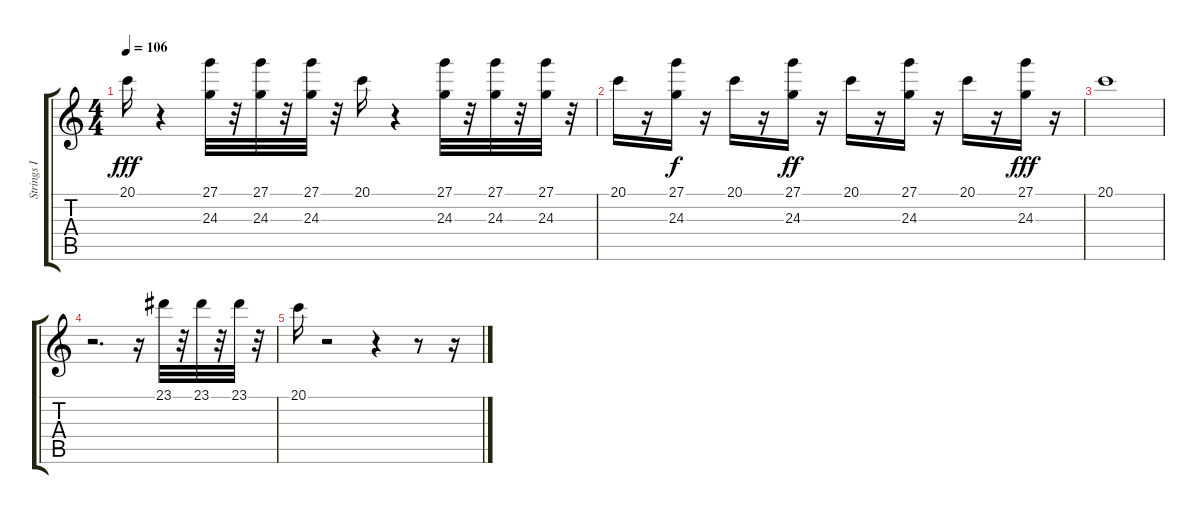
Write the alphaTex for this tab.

\track ("Strings I" "Strings I") {instrument stringensemble1}
\staff {score tabs}
\tuning (E4 B3 G3 D3 A2 E2) {hide}
\ts (4 4)
\tempo 106
\clef g2
\ks c
20.1.16{dy fff} r.4 (27.1 24.3).32 r.32 (27.1 24.3).32 r.32 (27.1 24.3).32 r.32 20.1.16 r.4 (27.1 24.3).32 r.32 (27.1 24.3).32 r.32 (27.1 24.3).32 r.32 |
20.1.16 r.16 (27.1 24.3).16{dy f} r.16 20.1.16 r.16 (27.1 24.3).16{dy ff} r.16 20.1.16 r.16 (27.1 24.3).16 r.16 20.1.16 r.16 (27.1 24.3).16{dy fff} r.16 |
20.1.1 |
r.2{d} r.16 23.1.32 r.32 23.1.32 r.32 23.1.32 r.32 |
20.1.16 r.2 r.4 r.8 r.16
